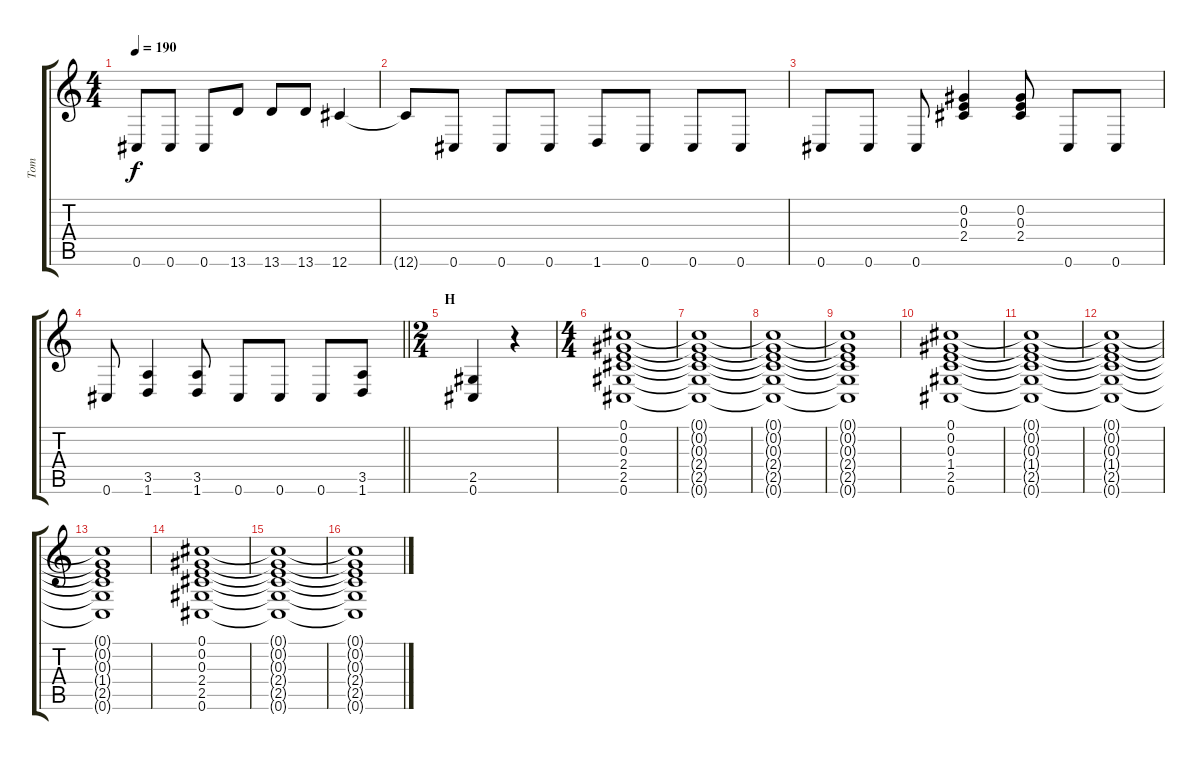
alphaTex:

\track ("Tom" "Tom") {instrument distortionguitar}
\staff {score tabs}
\tuning (Db4 Ab3 E3 B2 Gb2 Db2) {hide}
\ts (4 4)
\tempo 190
\clef g2
\ks c
0.6.8{dy f} 0.6.8 0.6.8 13.6.8 13.6.8 13.6.8 12.6.4 |
12.6{t}.8 0.6.8 0.6.8 0.6.8 1.6.8 0.6.8 0.6.8 0.6.8 |
0.6.8 0.6.8 0.6.8 (0.2 0.3 2.4).4 (0.2 0.3 2.4).8 0.6.8 0.6.8 |
\barLineRight lightlight
0.6.8 (3.5 1.6).4 (3.5 1.6).8 0.6.8 0.6.8 0.6.8 (3.5 1.6).8 |
\ts (2 4)
\section ("" "H")
(2.5 0.6).4 r.4 |
\ts (4 4)
(0.1 0.2 0.3 2.4 2.5 0.6).1 |
(0.1{t} 0.2{t} 0.3{t} 2.4{t} 2.5{t} 0.6{t}).1 |
(0.1{t} 0.2{t} 0.3{t} 2.4{t} 2.5{t} 0.6{t}).1 |
(0.1{t} 0.2{t} 0.3{t} 2.4{t} 2.5{t} 0.6{t}).1 |
(0.1 0.2 0.3 1.4 2.5 0.6).1 |
(0.1{t} 0.2{t} 0.3{t} 1.4{t} 2.5{t} 0.6{t}).1 |
(0.1{t} 0.2{t} 0.3{t} 1.4{t} 2.5{t} 0.6{t}).1 |
(0.1{t} 0.2{t} 0.3{t} 1.4{t} 2.5{t} 0.6{t}).1 |
(0.1 0.2 0.3 2.4 2.5 0.6).1 |
(0.1{t} 0.2{t} 0.3{t} 2.4{t} 2.5{t} 0.6{t}).1 |
(0.1{t} 0.2{t} 0.3{t} 2.4{t} 2.5{t} 0.6{t}).1
